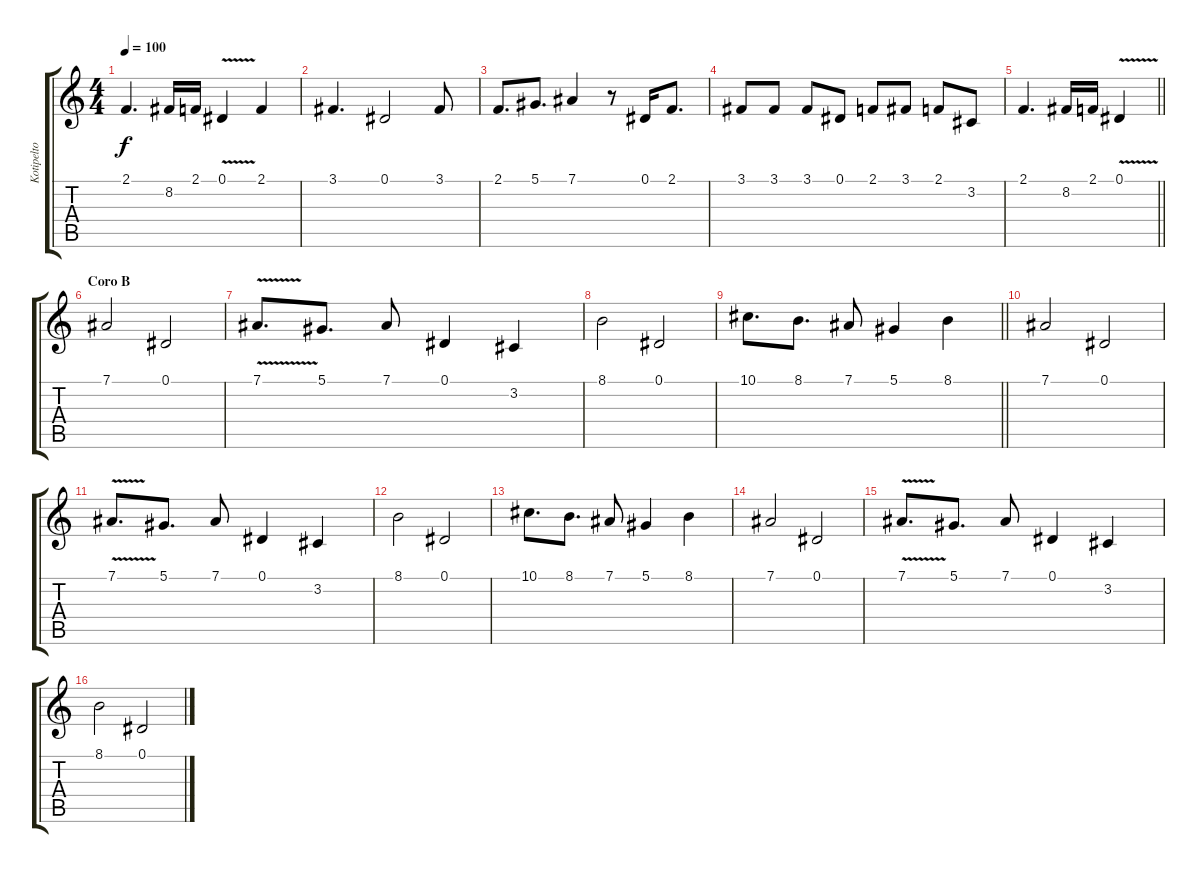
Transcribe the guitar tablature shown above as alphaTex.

\track ("Kotipelto" "Kotipelto") {instrument sopranosax}
\staff {score tabs}
\tuning (Eb4 Bb3 Gb3 Db3 Ab2 Eb2) {hide}
\ts (4 4)
\tempo 100
\clef g2
\ks c
2.1.4{d dy f} 8.2.16 2.1.16 0.1{v}.4 2.1.4 |
3.1.4{d} 0.1.2 3.1.8 |
2.1.8{d} 5.1.8{d} 7.1.4 r.8 0.1.16 2.1.8{d} |
3.1.8 3.1.8 3.1.8 0.1.8 2.1.8 3.1.8 2.1.8 3.2.8 |
\barLineRight lightlight
2.1.4{d} 8.2.16 2.1.16 0.1{v}.4 |
\section ("" "Coro B")
7.1.2 0.1.2 |
7.1{v}.8{d} 5.1.8{d} 7.1.8 0.1.4 3.2.4 |
8.1.2 0.1.2 |
\barLineRight lightlight
10.1.8{d} 8.1.8{d} 7.1.8 5.1.4 8.1.4 |
\section ("" "")
7.1.2 0.1.2 |
7.1{v}.8{d} 5.1.8{d} 7.1.8 0.1.4 3.2.4 |
8.1.2 0.1.2 |
10.1.8{d} 8.1.8{d} 7.1.8 5.1.4 8.1.4 |
7.1.2 0.1.2 |
7.1{v}.8{d} 5.1.8{d} 7.1.8 0.1.4 3.2.4 |
8.1.2 0.1.2
